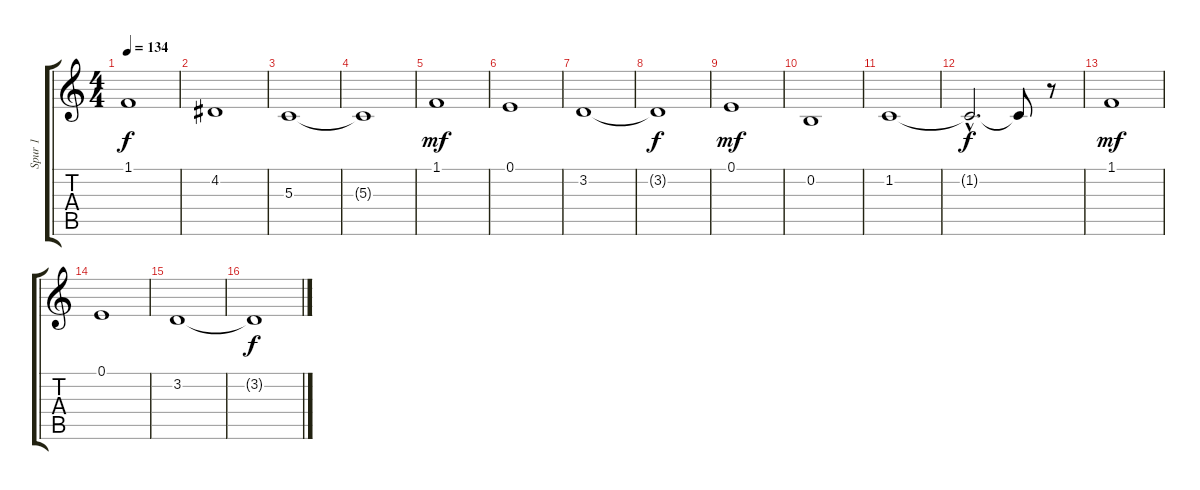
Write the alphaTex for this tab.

\track ("Spur 1" "Spur 1") {instrument whistle}
\staff {score tabs}
\tuning (E4 B3 G3 D3 A2 E2) {hide}
\ts (4 4)
\tempo 134
\clef g2
\ks c
1.1.1{dy f} |
4.2.1 |
5.3.1 |
5.3{t}.1 |
1.1.1{dy mf} |
0.1.1 |
3.2.1 |
3.2{t}.1{dy f} |
0.1.1{dy mf} |
0.2.1 |
1.2.1 |
1.2{hac t}.2{d dy f} 1.2{t}.8 r.8 |
1.1.1{dy mf} |
0.1.1 |
3.2.1 |
3.2{t}.1{dy f}
